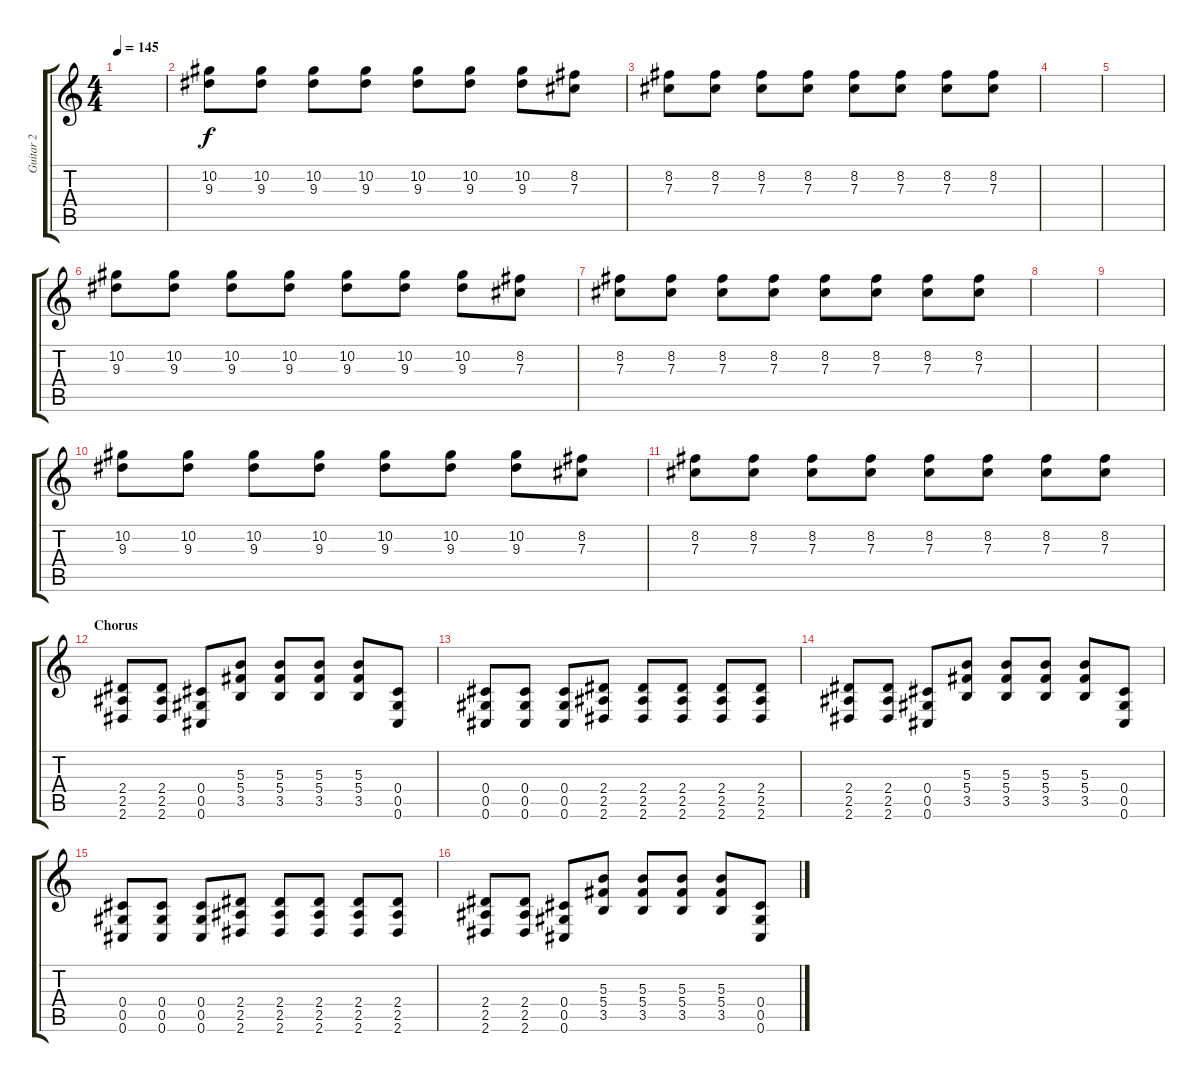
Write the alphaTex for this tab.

\track ("Guitar 2" "Guitar 2") {instrument distortionguitar}
\staff {score tabs}
\tuning (Eb4 Bb3 Gb3 Db3 Ab2 Db2) {hide}
\ts (4 4)
\tempo 145
\clef g2
\ks c
|
(10.2 9.3).8 (10.2 9.3).8 (10.2 9.3).8 (10.2 9.3).8 (10.2 9.3).8 (10.2 9.3).8 (10.2 9.3).8 (8.2 7.3).8 |
(8.2 7.3).8 (8.2 7.3).8 (8.2 7.3).8 (8.2 7.3).8 (8.2 7.3).8 (8.2 7.3).8 (8.2 7.3).8 (8.2 7.3).8 |
|
|
(10.2 9.3).8 (10.2 9.3).8 (10.2 9.3).8 (10.2 9.3).8 (10.2 9.3).8 (10.2 9.3).8 (10.2 9.3).8 (8.2 7.3).8 |
(8.2 7.3).8 (8.2 7.3).8 (8.2 7.3).8 (8.2 7.3).8 (8.2 7.3).8 (8.2 7.3).8 (8.2 7.3).8 (8.2 7.3).8 |
|
|
(10.2 9.3).8 (10.2 9.3).8 (10.2 9.3).8 (10.2 9.3).8 (10.2 9.3).8 (10.2 9.3).8 (10.2 9.3).8 (8.2 7.3).8 |
(8.2 7.3).8 (8.2 7.3).8 (8.2 7.3).8 (8.2 7.3).8 (8.2 7.3).8 (8.2 7.3).8 (8.2 7.3).8 (8.2 7.3).8 |
\section ("" "Chorus")
(2.4 2.5 2.6).8 (2.4 2.5 2.6).8 (0.4 0.5 0.6).8 (5.3 5.4 3.5).8 (5.3 5.4 3.5).8 (5.3 5.4 3.5).8 (5.3 5.4 3.5).8 (0.4 0.5 0.6).8 |
(0.4 0.5 0.6).8 (0.4 0.5 0.6).8 (0.4 0.5 0.6).8 (2.4 2.5 2.6).8 (2.4 2.5 2.6).8 (2.4 2.5 2.6).8 (2.4 2.5 2.6).8 (2.4 2.5 2.6).8 |
(2.4 2.5 2.6).8 (2.4 2.5 2.6).8 (0.4 0.5 0.6).8 (5.3 5.4 3.5).8 (5.3 5.4 3.5).8 (5.3 5.4 3.5).8 (5.3 5.4 3.5).8 (0.4 0.5 0.6).8 |
(0.4 0.5 0.6).8 (0.4 0.5 0.6).8 (0.4 0.5 0.6).8 (2.4 2.5 2.6).8 (2.4 2.5 2.6).8 (2.4 2.5 2.6).8 (2.4 2.5 2.6).8 (2.4 2.5 2.6).8 |
(2.4 2.5 2.6).8 (2.4 2.5 2.6).8 (0.4 0.5 0.6).8 (5.3 5.4 3.5).8 (5.3 5.4 3.5).8 (5.3 5.4 3.5).8 (5.3 5.4 3.5).8 (0.4 0.5 0.6).8
